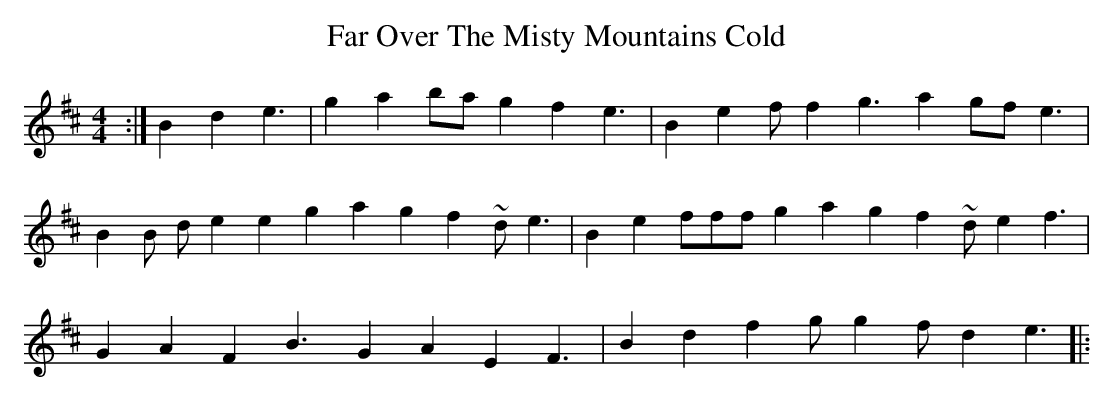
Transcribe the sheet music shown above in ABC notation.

X:1
T: Far Over The Misty Mountains Cold
M: 4/4
L: 1/8
K: Dmaj
:|B2 d2 e3|g2 a2bag2f2#e3| B2 e2 f# f2# g3 a2gf# e3|
B2B de2e2 g2 a2 g2 f2# ~de3| B2e2 f#f#f# g2 a2 g2 f2# ~de2f3|
G2 A2 F2 B3 G2 A2 E2 F3| B2 d2 f2# gg2 f#d2 e3|:
